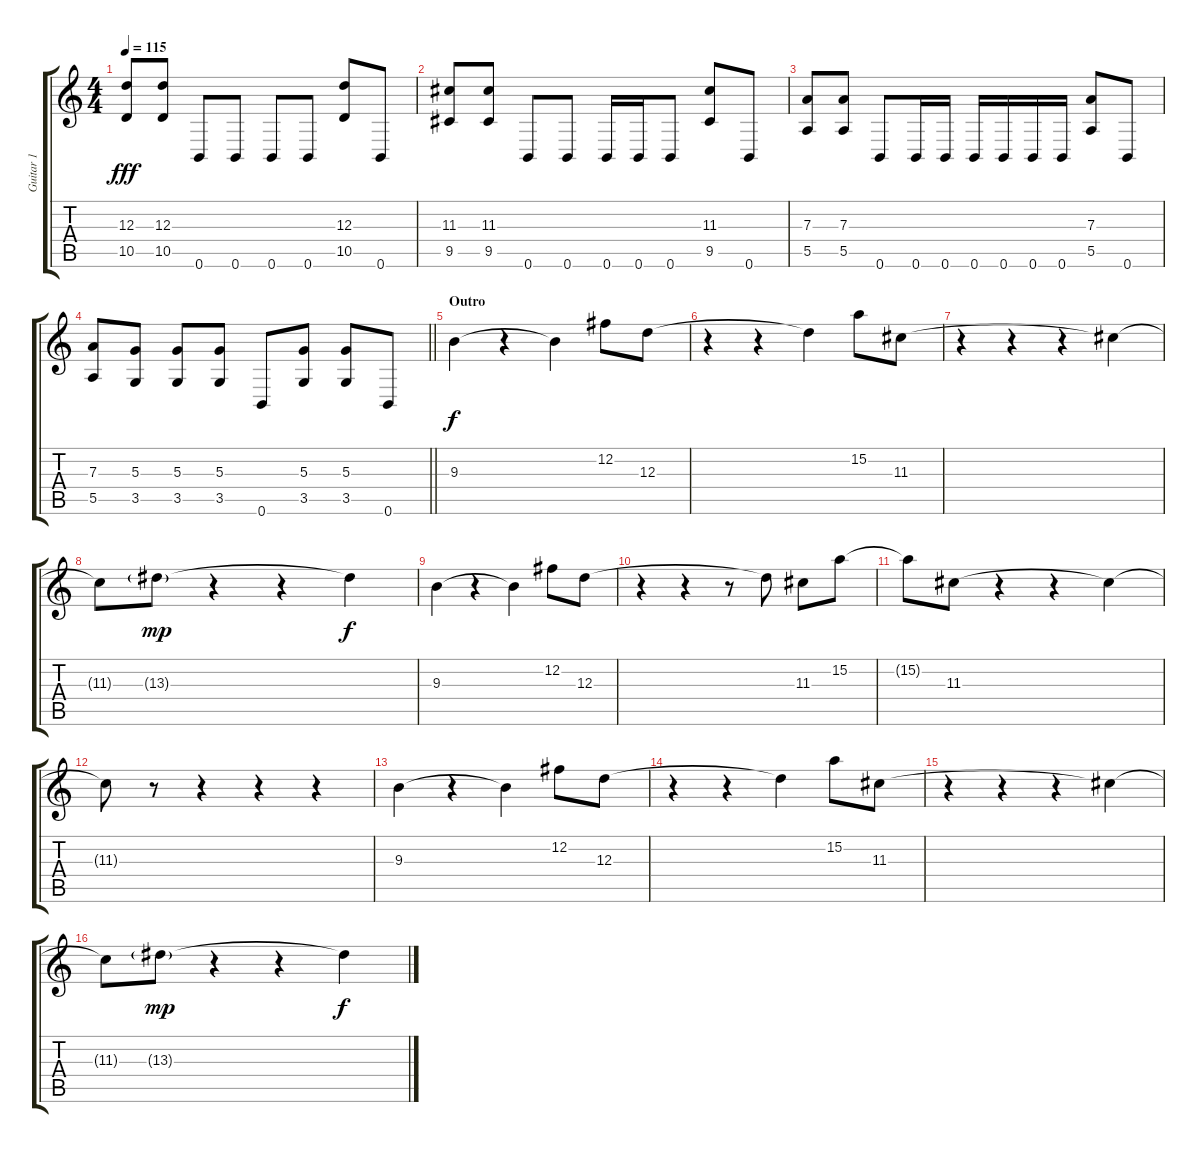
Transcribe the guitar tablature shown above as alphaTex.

\track ("Guitar 1" "Guitar 1") {instrument distortionguitar}
\staff {score tabs}
\tuning (B3 Gb3 D3 A2 E2 B1) {hide}
\ts (4 4)
\tempo 115
\clef g2
\ks c
(12.3 10.5).8{dy fff} (12.3 10.5).8 0.6.8 0.6.8 0.6.8 0.6.8 (12.3 10.5).8 0.6.8 |
(11.3 9.5).8 (11.3 9.5).8 0.6.8 0.6.8 0.6.16 0.6.16 0.6.8 (11.3 9.5).8 0.6.8 |
(7.3 5.5).8 (7.3 5.5).8 0.6.8 0.6.16 0.6.16 0.6.16 0.6.16 0.6.16 0.6.16 (7.3 5.5).8 0.6.8 |
\barLineRight lightlight
(7.3 5.5).8 (5.3 3.5).8 (5.3 3.5).8 (5.3 3.5).8 0.6.8 (5.3 3.5).8 (5.3 3.5).8 0.6.8 |
\section ("" "Outro")
9.3.4{dy f} r.4 9.3{t}.4 12.2.8 12.3.8 |
r.4 r.4 12.3{t}.4 15.2.8 11.3.8 |
r.4 r.4 r.4 11.3{t}.4 |
11.3{t}.8 13.3{g}.8{dy mp} r.4 r.4 13.3{t}.4{dy f} |
9.3.4 r.4 9.3{t}.4 12.2.8 12.3.8 |
r.4 r.4 r.8 12.3{t}.8 11.3.8 15.2.8 |
15.2{t}.8 11.3.8 r.4 r.4 11.3{t}.4 |
11.3{t}.8 r.8 r.4 r.4 r.4 |
9.3.4 r.4 9.3{t}.4 12.2.8 12.3.8 |
r.4 r.4 12.3{t}.4 15.2.8 11.3.8 |
r.4 r.4 r.4 11.3{t}.4 |
11.3{t}.8 13.3{g}.8{dy mp} r.4 r.4 13.3{t}.4{dy f}
